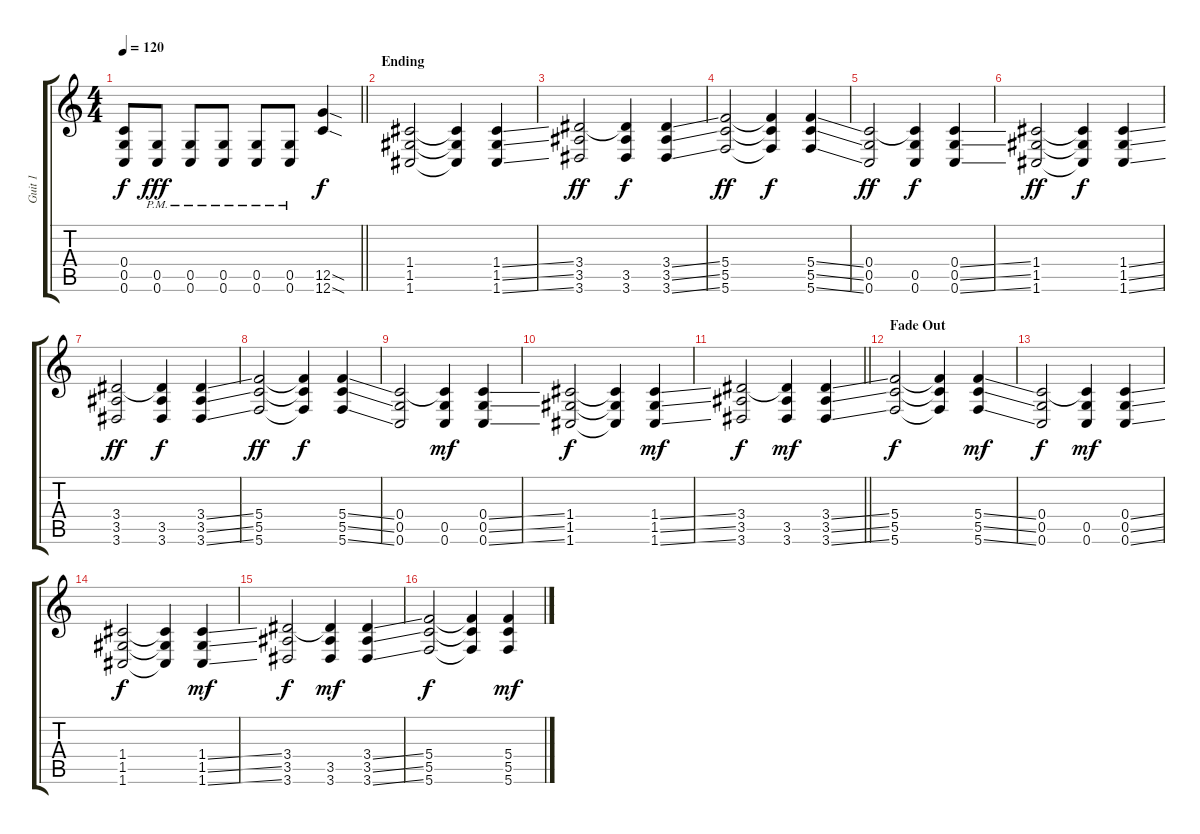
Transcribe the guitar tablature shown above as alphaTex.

\track ("Guit 1" "Guit 1") {instrument acousticguitarsteel}
\staff {score tabs}
\tuning (D4 A3 F3 C3 G2 C2) {hide}
\ts (4 4)
\tempo 120
\clef g2
\barLineRight lightlight
\ks c
(0.4 0.5 0.6).8{dy f} (0.5{pm} 0.6{pm}).8{dy fff} (0.5{pm} 0.6{pm}).8 (0.5{pm} 0.6{pm}).8 (0.5{pm} 0.6{pm}).8 (0.5{pm} 0.6{pm}).8 (12.5{sod} 12.6{sod}).4{dy f} |
\section ("" "Ending")
(1.4 1.5 1.6).2 (1.4{t} 1.5{t} 1.6{t}).4 (1.4{ss} 1.5{ss} 1.6{ss}).4 |
(3.4 3.5 3.6).2{dy ff} (3.4{t} 3.5 3.6).4{dy f} (3.4{ss} 3.5{ss} 3.6{ss}).4 |
(5.4 5.5 5.6).2{dy ff} (5.4{t} 5.5{t} 5.6{t}).4{dy f} (5.4{ss} 5.5{ss} 5.6{ss}).4 |
(0.4 0.5 0.6).2{dy ff} (0.4{t} 0.5 0.6).4{dy f} (0.4{ss} 0.5{ss} 0.6{ss}).4 |
(1.4 1.5 1.6).2{dy ff} (1.4{t} 1.5{t} 1.6{t}).4{dy f} (1.4{ss} 1.5{ss} 1.6{ss}).4 |
(3.4 3.5 3.6).2{dy ff} (3.4{t} 3.5 3.6).4{dy f} (3.4{ss} 3.5{ss} 3.6{ss}).4 |
(5.4 5.5 5.6).2{dy ff} (5.4{t} 5.5{t} 5.6{t}).4{dy f} (5.4{ss} 5.5{ss} 5.6{ss}).4 |
(0.4 0.5 0.6).2 (0.4{t} 0.5 0.6).4{dy mf} (0.4{ss} 0.5{ss} 0.6{ss}).4 |
(1.4 1.5 1.6).2{dy f} (1.4{t} 1.5{t} 1.6{t}).4 (1.4{ss} 1.5{ss} 1.6{ss}).4{dy mf} |
\barLineRight lightlight
(3.4 3.5 3.6).2{dy f} (3.4{t} 3.5 3.6).4{dy mf} (3.4{ss} 3.5{ss} 3.6{ss}).4 |
\section ("" "Fade Out")
(5.4 5.5 5.6).2{dy f volume 9} (5.4{t} 5.5{t} 5.6{t}).4 (5.4{ss} 5.5{ss} 5.6{ss}).4{dy mf} |
(0.4 0.5 0.6).2{dy f} (0.4{t} 0.5 0.6).4{dy mf} (0.4{ss} 0.5{ss} 0.6{ss}).4 |
(1.4 1.5 1.6).2{dy f} (1.4{t} 1.5{t} 1.6{t}).4 (1.4{ss} 1.5{ss} 1.6{ss}).4{dy mf} |
(3.4 3.5 3.6).2{dy f} (3.4{t} 3.5 3.6).4{dy mf} (3.4{ss} 3.5{ss} 3.6{ss}).4 |
(5.4 5.5 5.6).2{dy f volume 0} (5.4{t} 5.5{t} 5.6{t}).4 (5.4{ss} 5.5{ss} 5.6{ss}).4{dy mf}
